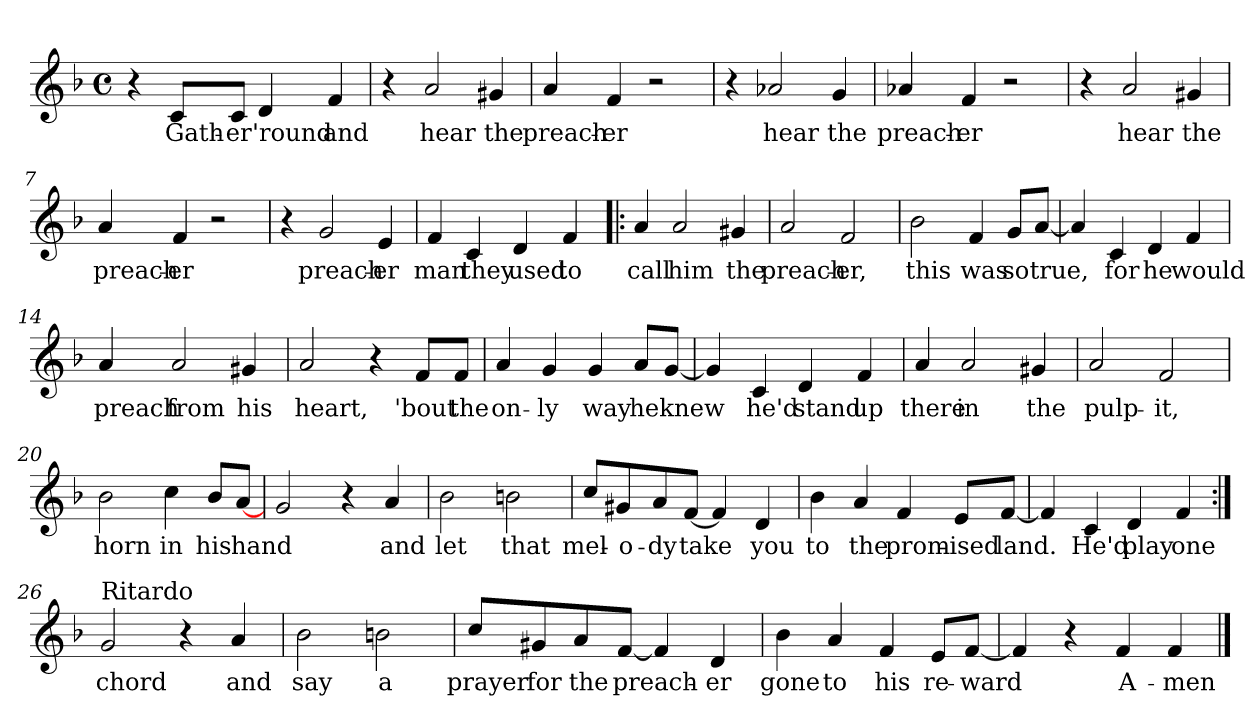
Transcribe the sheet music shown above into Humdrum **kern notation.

**kern	**text
*part1	*part1
*staff1	*staff1
*clefG2	*
*k[b-]	*
*F:	*
*M4/4	*
*met(c)	*
=1	=1
4r	.
!	!LO:LY:b
8c/L	Gath-
!	!LO:LY:b
8c/J	-er
!	!LO:LY:b
4d/	'round
!	!LO:LY:b
4f/	and
=2	=2
4r	.
!	!LO:LY:b
2a/	hear
!	!LO:LY:b
4g#X/	the
=3	=3
!	!LO:LY:b
4a/	preach-
!	!LO:LY:b
4f/	-er
2r	.
=4	=4
4r	.
!	!LO:LY:b
2a-X/	hear
!	!LO:LY:b
4g/	the
=5	=5
!	!LO:LY:b
4a-X/	preach-
!	!LO:LY:b
4f/	-er
2r	.
!!LO:LB:g=z
=6	=6
4r	.
!	!LO:LY:b
2a/	hear
!	!LO:LY:b
4g#X/	the
=7	=7
!	!LO:LY:b
4a/	preach-
!	!LO:LY:b
4f/	-er
2r	.
=8	=8
4r	.
!	!LO:LY:b
2g/	preach-
!	!LO:LY:b
4e/	-er
=9	=9
!	!LO:LY:b
4f/	man
!	!LO:LY:b
4c/	they
!	!LO:LY:b
4d/	used
!	!LO:LY:b
4f/	to
!!LO:LB:g=z
=10!|:	=10!|:
!	!LO:LY:b
4a/	call
!	!LO:LY:b
2a/	him
!	!LO:LY:b
4g#X/	the
=11	=11
!	!LO:LY:b
2a/	preach-
!	!LO:LY:b
2f/	-er,
=12	=12
!	!LO:LY:b
2b-\	this
!	!LO:LY:b
4f/	was
!	!LO:LY:b
8g/L	so
!	!LO:LY:b
[8a/J	true,
=13	=13
4a/]	.
!	!LO:LY:b
4c/	for
!	!LO:LY:b
4d/	he
!	!LO:LY:b
4f/	would
!!LO:LB:g=z
=14	=14
!	!LO:LY:b
4a/	preach
!	!LO:LY:b
2a/	from
!	!LO:LY:b
4g#X/	his
=15	=15
!	!LO:LY:b
2a/	heart,
4r	.
!	!LO:LY:b
8f/L	'bout
!	!LO:LY:b
8f/J	the
=16	=16
!	!LO:LY:b
4a/	on-
!	!LO:LY:b
4g/	-ly
!	!LO:LY:b
4g/	way
!	!LO:LY:b
8a/L	he
!	!LO:LY:b
[8g/J	knew
=17	=17
4g/]	.
!	!LO:LY:b
4c/	he'd
!	!LO:LY:b
4d/	stand
!	!LO:LY:b
4f/	up
!!LO:LB:g=z
=18	=18
!	!LO:LY:b
4a/	there
!	!LO:LY:b
2a/	in
!	!LO:LY:b
4g#X/	the
=19	=19
!	!LO:LY:b
2a/	pulp-
!	!LO:LY:b
2f/	-it,
=20	=20
!	!LO:LY:b
2b-\	horn
!	!LO:LY:b
4cc\	in
!	!LO:LY:b
8b-/L	his
!	!LO:LY:b
[8a/J	hand
=21	=21
2g/	.
4r	.
!	!LO:LY:b
4a/	and
!!LO:LB:g=z
=22	=22
!	!LO:LY:b
2b-\	let
!	!LO:LY:b
2bn\	that
=23	=23
!	!LO:LY:b
8cc/L	mel-
!	!LO:LY:b
8g#X/	-o-
!	!LO:LY:b
8a/	-dy
!	!LO:LY:b
[8f/J	take
4f/]	.
!	!LO:LY:b
4d/	you
=24	=24
!	!LO:LY:b
4b-\	to
!	!LO:LY:b
4a/	the
!	!LO:LY:b
4f/	prom-
!	!LO:LY:b
8e/L	-ised
!	!LO:LY:b
[8f/J	land.
=25	=25
4f/]	.
!	!LO:LY:b
4c/	He'd
!	!LO:LY:b
4d/	play
!	!LO:LY:b
4f/	one
!!LO:LB:g=z
=26:|!	=26:|!
!LO:TX:a:t=Ritardo	!
!	!LO:LY:b
2g/	chord
4r	.
!	!LO:LY:b
4a/	and
=27	=27
!	!LO:LY:b
2b-\	say
!	!LO:LY:b
2bn\	a
=28	=28
!	!LO:LY:b
8cc/L	prayer
!	!LO:LY:b
8g#X/	for
!	!LO:LY:b
8a/	the
!	!LO:LY:b
[8f/J	preach-
4f/]	.
!	!LO:LY:b
4d/	-er
=29	=29
!	!LO:LY:b
4b-\	gone
!	!LO:LY:b
4a/	to
!	!LO:LY:b
4f/	his
!	!LO:LY:b
8e/L	re-
!	!LO:LY:b
[8f/J	-ward
=30	=30
4f/]	.
4r	.
!	!LO:LY:b
4f/	A-
!	!LO:LY:b
4f/	-men
==	==
*-	*-
